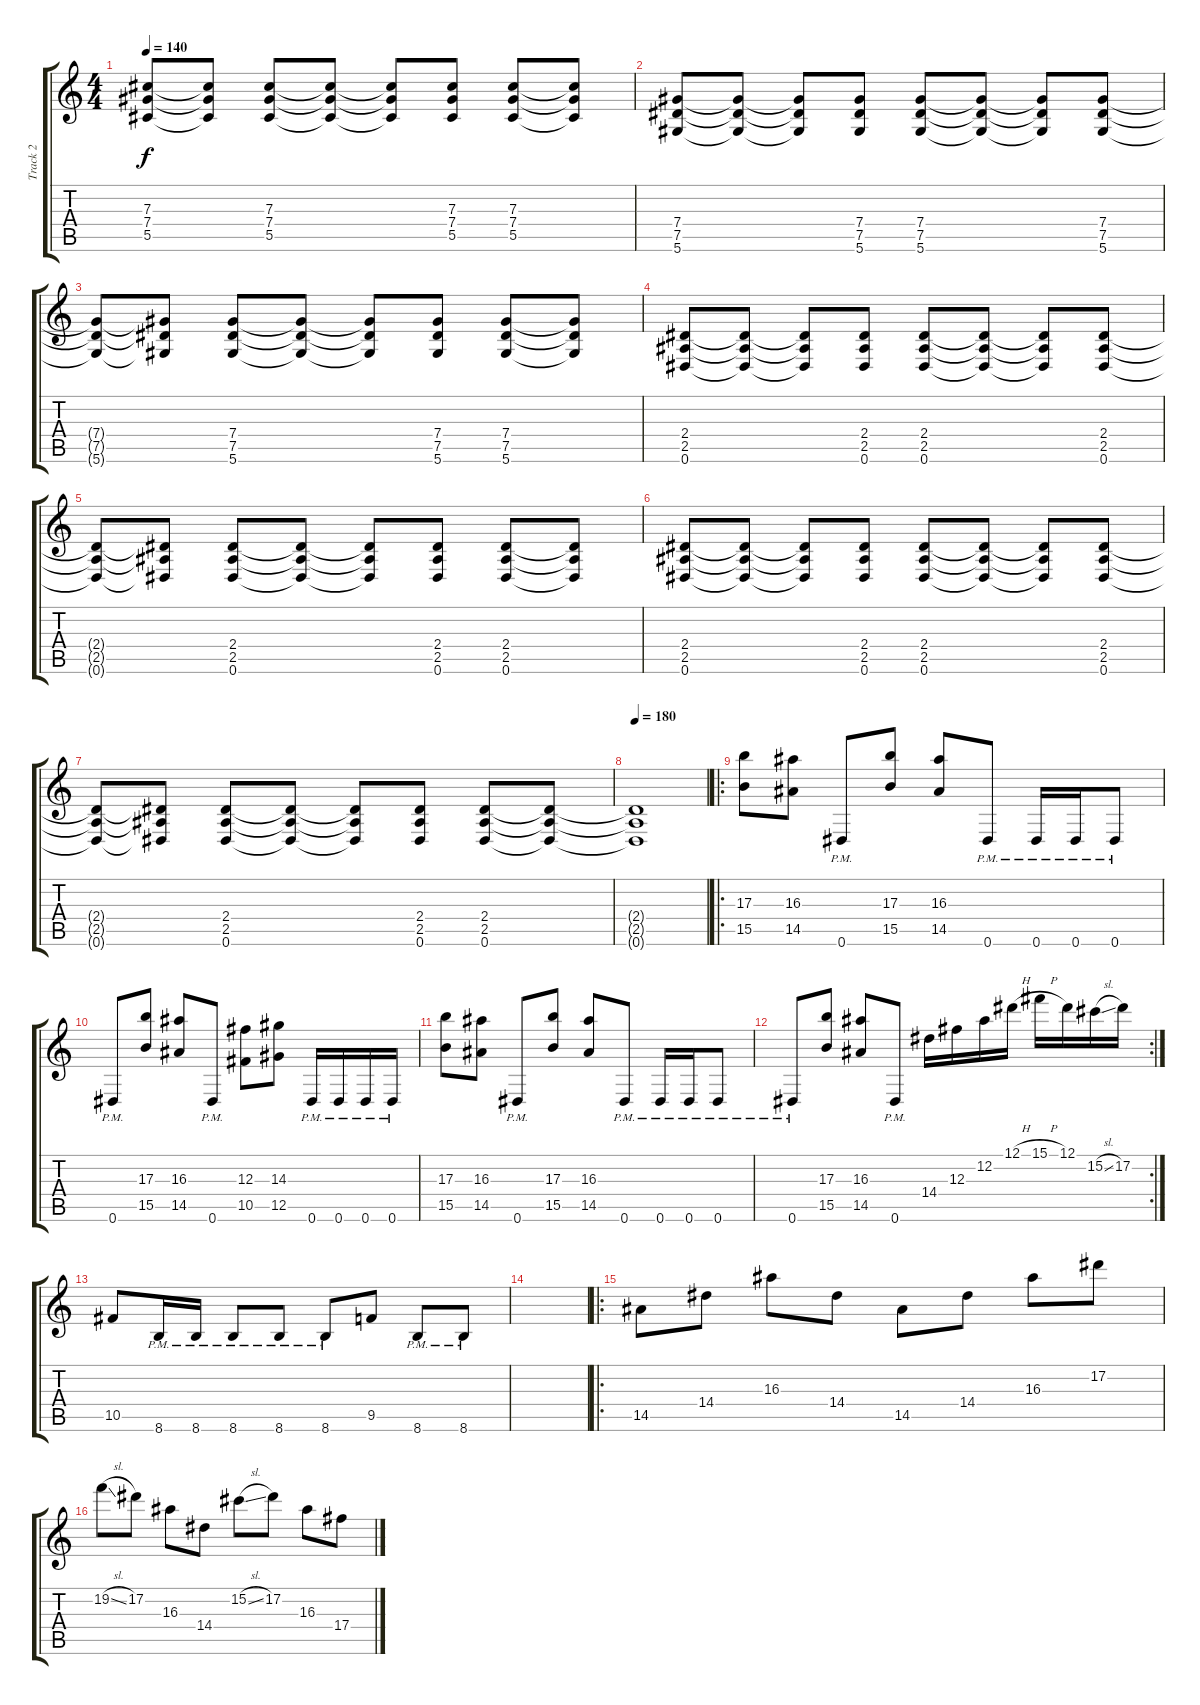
\track ("Track 2" "Track 2") {instrument distortionguitar}
\staff {score tabs}
\tuning (Eb4 Bb3 Gb3 Db3 Ab2 Eb2) {hide}
\ts (4 4)
\tempo 140
\clef g2
\ks c
(7.3{t} 7.4{t} 5.5{t}).8{dy f} (7.3{t} 7.4{t} 5.5{t}).8 (7.3 7.4 5.5).8 (7.3{t} 7.4{t} 5.5{t}).8 (7.3{t} 7.4{t} 5.5{t}).8 (7.3 7.4 5.5).8 (7.3 7.4 5.5).8 (7.3{t} 7.4{t} 5.5{t}).8 |
(7.4 7.5 5.6).8 (7.4{t} 7.5{t} 5.6{t}).8 (7.4{t} 7.5{t} 5.6{t}).8 (7.4 7.5 5.6).8 (7.4 7.5 5.6).8 (7.4{t} 7.5{t} 5.6{t}).8 (7.4{t} 7.5{t} 5.6{t}).8 (7.4 7.5 5.6).8 |
(7.4{t} 7.5{t} 5.6{t}).8 (7.4{t} 7.5{t} 5.6{t}).8 (7.4 7.5 5.6).8 (7.4{t} 7.5{t} 5.6{t}).8 (7.4{t} 7.5{t} 5.6{t}).8 (7.4 7.5 5.6).8 (7.4 7.5 5.6).8 (7.4{t} 7.5{t} 5.6{t}).8 |
(2.4 2.5 0.6).8 (2.4{t} 2.5{t} 0.6{t}).8 (2.4{t} 2.5{t} 0.6{t}).8 (2.4 2.5 0.6).8 (2.4 2.5 0.6).8 (2.4{t} 2.5{t} 0.6{t}).8 (2.4{t} 2.5{t} 0.6{t}).8 (2.4 2.5 0.6).8 |
(2.4{t} 2.5{t} 0.6{t}).8 (2.4{t} 2.5{t} 0.6{t}).8 (2.4 2.5 0.6).8 (2.4{t} 2.5{t} 0.6{t}).8 (2.4{t} 2.5{t} 0.6{t}).8 (2.4 2.5 0.6).8 (2.4 2.5 0.6).8 (2.4{t} 2.5{t} 0.6{t}).8 |
(2.4 2.5 0.6).8 (2.4{t} 2.5{t} 0.6{t}).8 (2.4{t} 2.5{t} 0.6{t}).8 (2.4 2.5 0.6).8 (2.4 2.5 0.6).8 (2.4{t} 2.5{t} 0.6{t}).8 (2.4{t} 2.5{t} 0.6{t}).8 (2.4 2.5 0.6).8 |
(2.4{t} 2.5{t} 0.6{t}).8 (2.4{t} 2.5{t} 0.6{t}).8 (2.4 2.5 0.6).8 (2.4{t} 2.5{t} 0.6{t}).8 (2.4{t} 2.5{t} 0.6{t}).8 (2.4 2.5 0.6).8 (2.4 2.5 0.6).8 (2.4{t} 2.5{t} 0.6{t}).8 |
\tempo 180
(2.4{t} 2.5{t} 0.6{t}).1 |
\ro
(17.3 15.5).8 (16.3 14.5).8 0.6{pm}.8 (17.3 15.5).8 (16.3 14.5).8 0.6{pm}.8 0.6{pm}.16 0.6{pm}.16 0.6{pm}.8 |
0.6{pm}.8 (17.3 15.5).8 (16.3 14.5).8 0.6{pm}.8 (12.3 10.5).8 (14.3 12.5).8 0.6{pm}.16 0.6{pm}.16 0.6{pm}.16 0.6{pm}.16 |
(17.3 15.5).8 (16.3 14.5).8 0.6{pm}.8 (17.3 15.5).8 (16.3 14.5).8 0.6{pm}.8 0.6{pm}.16 0.6{pm}.16 0.6{pm}.8 |
\rc 2
0.6{pm}.8 (17.3 15.5).8 (16.3 14.5).8 0.6{pm}.8 14.4.16 12.3.16 12.2.16 12.1{h}.16 15.1{h}.16 12.1.16 15.2{sl}.16 17.2.16 |
10.5.8 8.6{pm}.16 8.6{pm}.16 8.6{pm}.8 8.6{pm}.8 8.6{pm}.8 9.5.8 8.6{pm}.8 8.6{pm}.8 |
|
\ro
14.5.8 14.4.8 16.3.8 14.4.8 14.5.8 14.4.8 16.3.8 17.2.8 |
19.2{sl}.8 17.2.8 16.3.8 14.4.8 15.2{sl}.8 17.2.8 16.3.8 17.4.8
